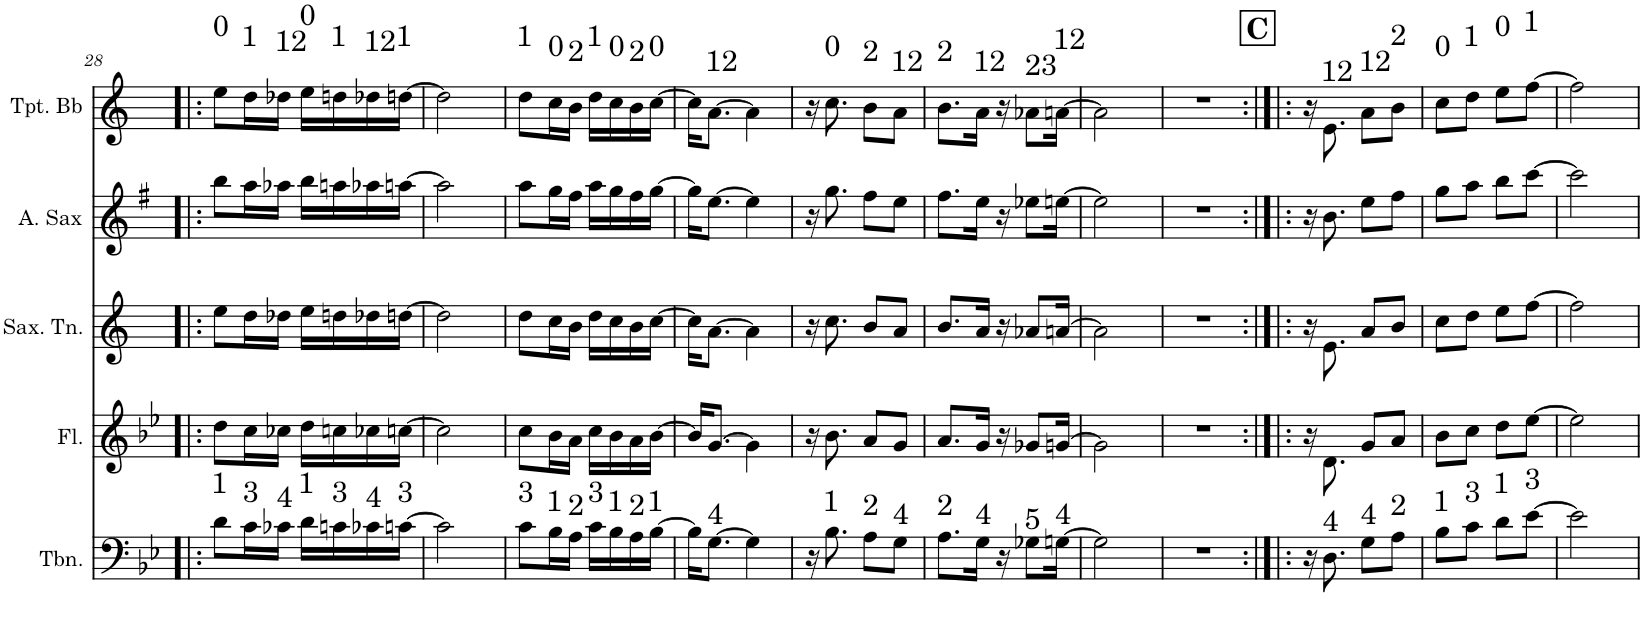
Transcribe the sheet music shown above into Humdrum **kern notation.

**kern	**kern	**kern	**kern	**kern
*part5	*part4	*part3	*part2	*part1
*staff5	*staff4	*staff3	*staff2	*staff1
*I"Trombone	*I"Flauta Transversal	*I"Saxofone Tenor	*I"Saxofone Alto	*I"Trompete Bb
*I'Tbn.	*I'Fl.	*I'Sax. Tn.	*	*I'Tpt. Bb
!!LO:PB:g=z
*clefF4	*clefG2	*clefG2	*clefG2	*clefG2
*	*	*Trd8c14	*Trd5c9	*Trd1c2
*k[b-e-]	*k[b-e-]	*k[]	*k[f#]	*k[]
*M2/4	*M2/4	*M2/4	*M2/4	*M2/4
=28!|:	=28!|:	=28!|:	=28!|:	=28!|:
!	!	!	!	!LO:TX:a:t=0
!LO:TX:a:t=1	!	!	!	!
8d\L	8dd\L	8ee\L	8bb\L	8ee\L
!	!	!	!	!LO:TX:a:t=1
!LO:TX:a:t=3	!	!	!	!
16c\L	16cc\L	16dd\L	16aa\L	16dd\L
!	!	!	!	!LO:TX:a:t=12
!LO:TX:a:t=4	!	!	!	!
16c-X\JJ	16cc-X\JJ	16dd-X\JJ	16aa-X\JJ	16dd-X\JJ
!	!	!	!	!LO:TX:a:t=0
!LO:TX:a:t=1	!	!	!	!
16d\LL	16dd\LL	16ee\LL	16bb\LL	16ee\LL
!	!	!	!	!LO:TX:a:t=1
!LO:TX:a:t=3	!	!	!	!
16cn\	16ccn\	16ddn\	16aan\	16ddn\
!	!	!	!	!LO:TX:a:t=12
!LO:TX:a:t=4	!	!	!	!
16c-X\	16cc-X\	16dd-X\	16aa-X\	16dd-X\
!	!	!	!	!LO:TX:a:t=1
!LO:TX:a:t=3	!	!	!	!
[16cn\JJ	[16ccn\JJ	[16ddn\JJ	[16aan\JJ	[16ddn\JJ
=29	=29	=29	=29	=29
2c\]	2cc\]	2dd\]	2aa\]	2dd\]
=30	=30	=30	=30	=30
!	!	!	!	!LO:TX:a:t=1
!LO:TX:a:t=3	!	!	!	!
8c\L	8cc\L	8dd\L	8aa\L	8dd\L
!	!	!	!	!LO:TX:a:t=0
!LO:TX:a:t=1	!	!	!	!
16B-\L	16b-\L	16cc\L	16gg\L	16cc\L
!	!	!	!	!LO:TX:a:t=2
!LO:TX:a:t=2	!	!	!	!
16A\JJ	16a\JJ	16b\JJ	16ff#\JJ	16b\JJ
!	!	!	!	!LO:TX:a:t=1
!LO:TX:a:t=3	!	!	!	!
16c\LL	16cc\LL	16dd\LL	16aa\LL	16dd\LL
!	!	!	!	!LO:TX:a:t=0
!LO:TX:a:t=1	!	!	!	!
16B-\	16b-\	16cc\	16gg\	16cc\
!	!	!	!	!LO:TX:a:t=2
!LO:TX:a:t=2	!	!	!	!
16A\	16a\	16b\	16ff#\	16b\
!	!	!	!	!LO:TX:a:t=0
!LO:TX:a:t=1	!	!	!	!
[16B-\JJ	[16b-\JJ	[16cc\JJ	[16gg\JJ	[16cc\JJ
=31	=31	=31	=31	=31
16B-\KL]	16b-/KL]	16cc\KL]	16gg\KL]	16cc\KL]
!	!	!	!	!LO:TX:a:t=12
!LO:TX:a:t=4	!	!	!	!
[8.G\J	[8.g/J	[8.a\J	[8.ee\J	[8.a\J
4G\]	4g\]	4a\]	4ee\]	4a\]
=32	=32	=32	=32	=32
16r	16r	16r	16r	16r
!	!	!	!	!LO:TX:a:t=0
!LO:TX:a:t=1	!	!	!	!
8.B-\	8.b-\	8.cc\	8.gg\	8.cc\
!	!	!	!	!LO:TX:a:t=2
!LO:TX:a:t=2	!	!	!	!
8A\L	8a/L	8b/L	8ff#\L	8b\L
!	!	!	!	!LO:TX:a:t=12
!LO:TX:a:t=4	!	!	!	!
8G\J	8g/J	8a/J	8ee\J	8a\J
=33	=33	=33	=33	=33
!	!	!	!	!LO:TX:a:t=2
!LO:TX:a:t=2	!	!	!	!
8.A\L	8.a/L	8.b/L	8.ff#\L	8.b\L
!	!	!	!	!LO:TX:a:t=12
!LO:TX:a:t=4	!	!	!	!
16G\Jk	16g/Jk	16a/Jk	16ee\Jk	16a\Jk
16r	16r	16r	16r	16r
!	!	!	!	!LO:TX:a:t=23
!LO:TX:a:t=5	!	!	!	!
8G-X\L	8g-X/L	8a-X/L	8ee-X\L	8a-X\L
!	!	!	!	!LO:TX:a:t=12
!LO:TX:a:t=4	!	!	!	!
[16Gn\Jk	[16gn/Jk	[16an/Jk	[16een\Jk	[16an\Jk
=34	=34	=34	=34	=34
2G\]	2g\]	2a\]	2ee\]	2a\]
=35	=35	=35	=35	=35
2r	2r	2r	2r	2r
!!LO:REH:place=s1:a:B:cj:t=C
=36:|!|:	=36:|!|:	=36:|!|:	=36:|!|:	=36:|!|:
16r	16r	16r	16r	16r
!	!	!	!	!LO:TX:a:t=12
!LO:TX:a:t=4	!	!	!	!
8.D\	8.d\	8.e\	8.b\	8.e\
!	!	!	!	!LO:TX:a:t=12
!LO:TX:a:t=4	!	!	!	!
8G\L	8g/L	8a/L	8ee\L	8a\L
!	!	!	!	!LO:TX:a:t=2
!LO:TX:a:t=2	!	!	!	!
8A\J	8a/J	8b/J	8ff#\J	8b\J
=37	=37	=37	=37	=37
!	!	!	!	!LO:TX:a:t=0
!LO:TX:a:t=1	!	!	!	!
8B-\L	8b-\L	8cc\L	8gg\L	8cc\L
!	!	!	!	!LO:TX:a:t=1
!LO:TX:a:t=3	!	!	!	!
8c\J	8cc\J	8dd\J	8aa\J	8dd\J
!	!	!	!	!LO:TX:a:t=0
!LO:TX:a:t=1	!	!	!	!
8d\L	8dd\L	8ee\L	8bb\L	8ee\L
!	!	!	!	!LO:TX:a:t=1
!LO:TX:a:t=3	!	!	!	!
[8e-\J	[8ee-\J	[8ff\J	[8ccc\J	[8ff\J
=38	=38	=38	=38	=38
2e-\]	2ee-\]	2ff\]	2ccc\]	2ff\]
=	=	=	=	=
*-	*-	*-	*-	*-
